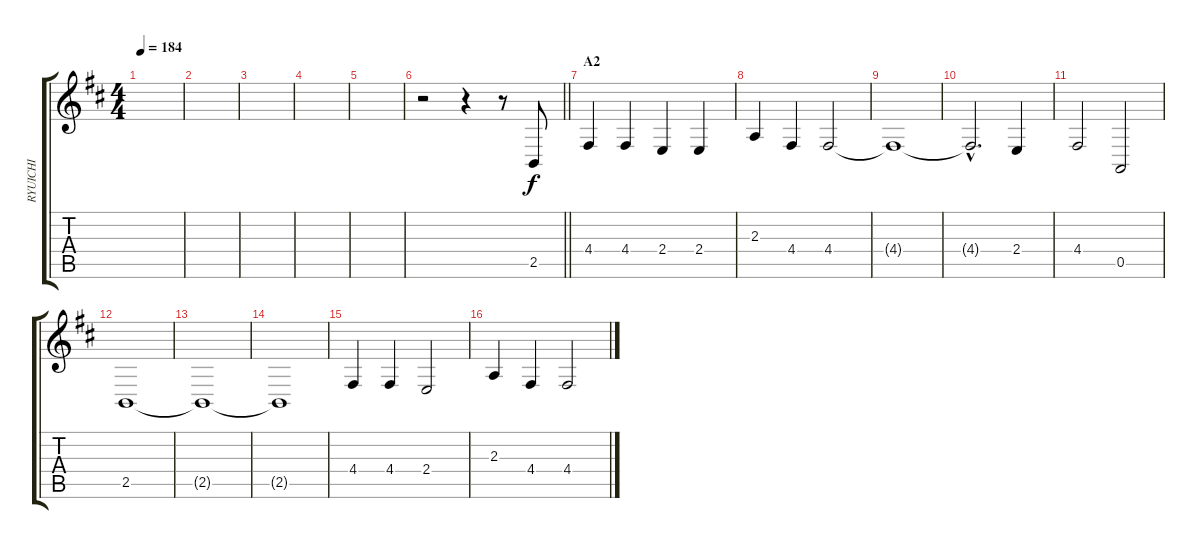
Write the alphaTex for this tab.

\track ("RYUICHI" "RYUICHI") {instrument oboe}
\staff {score tabs}
\tuning (E4 B3 G3 D3 A2 E2) {hide}
\ts (4 4)
\tempo 184
\clef g2
\ks bminor
|
|
|
|
|
\barLineRight lightlight
r.2 r.4 r.8 2.5.8 |
\section ("" "A2")
4.4.4 4.4.4 2.4.4 2.4.4 |
2.3.4 4.4.4 4.4.2 |
4.4{t}.1 |
4.4{hac t}.2{d} 2.4.4 |
4.4.2 0.5.2 |
2.5.1 |
2.5{t}.1 |
2.5{t}.1 |
4.4.4 4.4.4 2.4.2 |
2.3.4 4.4.4 4.4.2
